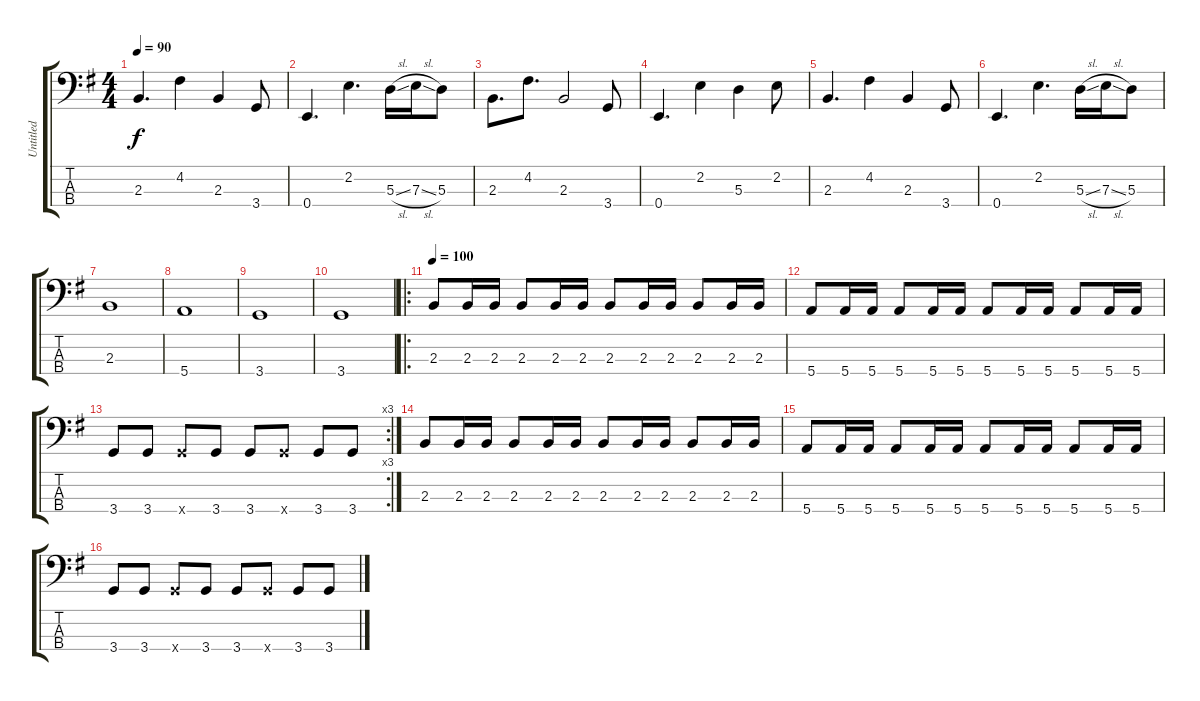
\track ("Untitled" "Untitled") {instrument electricbasspick}
\staff {score tabs}
\tuning (G2 D2 A1 E1) {hide}
\ts (4 4)
\tempo 90
\clef f4
\ks g
2.3.4{d dy f} 4.2.4 2.3.4 3.4.8 |
0.4.4{d} 2.2.4{d} 5.3{sl}.16 7.3{sl}.16 5.3.8 |
2.3.8{d} 4.2.8{d} 2.3.2 3.4.8 |
0.4.4{d} 2.2.4 5.3.4 2.2.8 |
2.3.4{d} 4.2.4 2.3.4 3.4.8 |
0.4.4{d} 2.2.4{d} 5.3{sl}.16 7.3{sl}.16 5.3.8 |
2.3.1 |
5.4.1 |
3.4.1 |
3.4.1 |
\ro
\tempo 100
2.3.8 2.3.16 2.3.16 2.3.8 2.3.16 2.3.16 2.3.8 2.3.16 2.3.16 2.3.8 2.3.16 2.3.16 |
5.4.8 5.4.16 5.4.16 5.4.8 5.4.16 5.4.16 5.4.8 5.4.16 5.4.16 5.4.8 5.4.16 5.4.16 |
\rc 3
3.4.8 3.4.8 3.4{x}.8 3.4.8 3.4.8 3.4{x}.8 3.4.8 3.4.8 |
2.3.8 2.3.16 2.3.16 2.3.8 2.3.16 2.3.16 2.3.8 2.3.16 2.3.16 2.3.8 2.3.16 2.3.16 |
5.4.8 5.4.16 5.4.16 5.4.8 5.4.16 5.4.16 5.4.8 5.4.16 5.4.16 5.4.8 5.4.16 5.4.16 |
3.4.8 3.4.8 3.4{x}.8 3.4.8 3.4.8 3.4{x}.8 3.4.8 3.4.8
